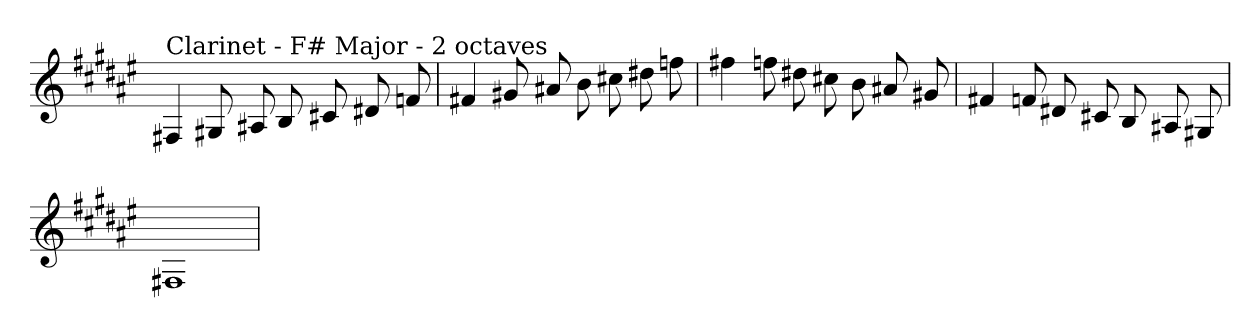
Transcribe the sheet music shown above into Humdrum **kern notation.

**kern
*part1
*staff1
*clefG2
*k[f#c#g#d#a#e#]
*F#:
=
!LO:TX:a:t=Clarinet - F# Major - 2 octaves
4F#X
8G#X
8A#X
8B
8c#X
8d#X
8f
=
4f#X
8g#X
8a#X
8b
8cc#X
8dd#X
8ff
=
4ff#X
8ff
8dd#X
8cc#X
8b
8a#X
8g#X
=
4f#X
8f
8d#X
8c#X
8B
8A#X
8G#X
=
1F#X
=
*-
